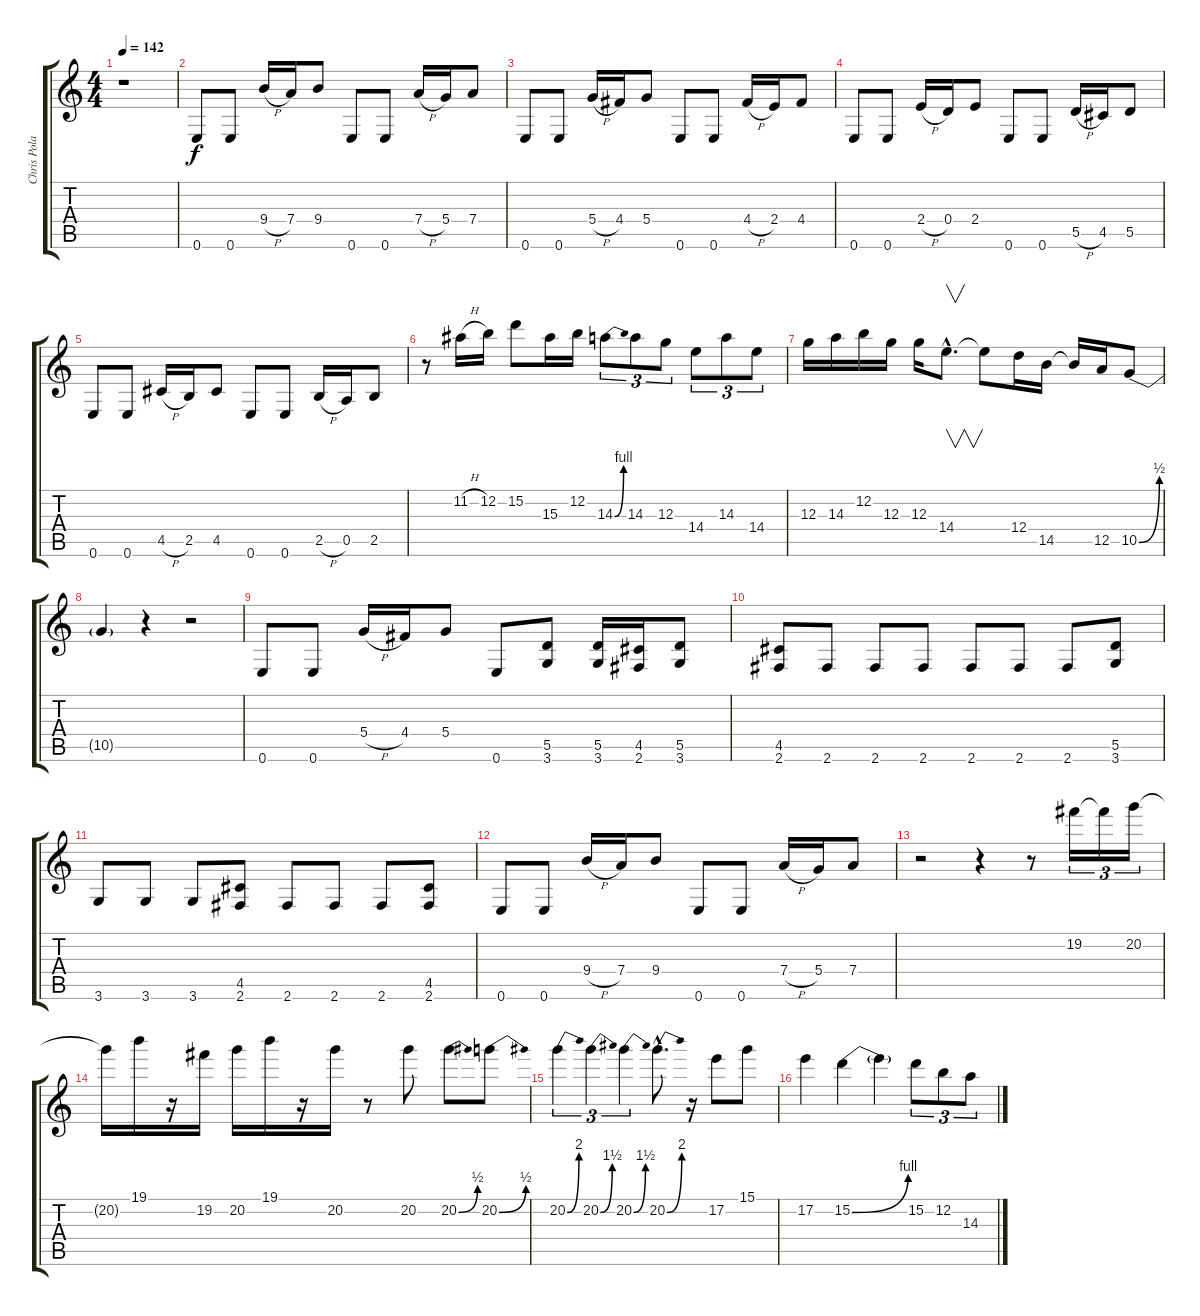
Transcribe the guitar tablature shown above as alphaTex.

\track ("Chris Poland" "Chris Pola") {instrument distortionguitar}
\staff {score tabs}
\tuning (E4 B3 G3 D3 A2 E2) {hide}
\ts (4 4)
\tempo 142
\clef g2
\ks c
r.1{dy f} |
0.6.8 0.6.8 9.4{h}.16 7.4.16 9.4.8 0.6.8 0.6.8 7.4{h}.16 5.4.16 7.4.8 |
0.6.8 0.6.8 5.4{h}.16 4.4.16 5.4.8 0.6.8 0.6.8 4.4{h}.16 2.4.16 4.4.8 |
0.6.8 0.6.8 2.4{h}.16 0.4.16 2.4.8 0.6.8 0.6.8 5.5{h}.16 4.5.16 5.5.8 |
0.6.8 0.6.8 4.5{h}.16 2.5.16 4.5.8 0.6.8 0.6.8 2.5{h}.16 0.5.16 2.5.8 |
r.8 11.2{h}.16 12.2.16 15.2.8 15.3.16 12.2.16 14.3{be (bend 0 0 60 4)}.8{tu (3 2)} 14.3.8{tu (3 2)} 12.3.8{tu (3 2)} 14.4.8{tu (3 2)} 14.3.8{tu (3 2)} 14.4.8{tu (3 2)} |
12.3.16 14.3.16 12.2.16 12.3.16 12.3.16 14.4{hac}.8{v d} 14.4{t}.8 12.4.16 14.5.16 14.5{t}.16 12.5.16 10.5{be (bend 0 0 60 2)}.8 |
10.5{t}.4 r.4 r.2 |
0.6.8 0.6.8 5.4{h}.16 4.4.16 5.4.8 0.6.8 (5.5 3.6).8 (5.5 3.6).16 (4.5 2.6).16 (5.5 3.6).8 |
(4.5 2.6).8 2.6.8 2.6.8 2.6.8 2.6.8 2.6.8 2.6.8 (5.5 3.6).8 |
3.6.8 3.6.8 3.6.8 (4.5 2.6).8 2.6.8 2.6.8 2.6.8 (4.5 2.6).8 |
0.6.8 0.6.8 9.4{h}.16 7.4.16 9.4.8 0.6.8 0.6.8 7.4{h}.16 5.4.16 7.4.8 |
r.2 r.4 r.8 19.2.16{tu (3 2)} 19.2{t}.16{tu (3 2)} 20.2.16{tu (3 2)} |
20.2{t}.16 19.1.16 r.16 19.2.16 20.2.16 19.1.16 r.16 20.2.16 r.8 20.2.8 20.2{be (bend 0 0 60 2)}.8 20.2{be (bend 0 0 60 2)}.8 |
20.2{be (bend 0 0 60 8)}.4{tu (3 2)} 20.2{be (bend 0 0 60 6)}.4{tu (3 2)} 20.2{be (bend 0 0 60 6)}.4{tu (3 2)} 20.2{be (bend 0 0 60 8) hac}.8{d} r.16 17.2.8 15.1.8 |
17.2.4 15.2{be (bend 0 0 60 4)}.4 15.2{t}.4 15.2.8{tu (3 2)} 12.2.8{tu (3 2)} 14.3.8{tu (3 2)}
